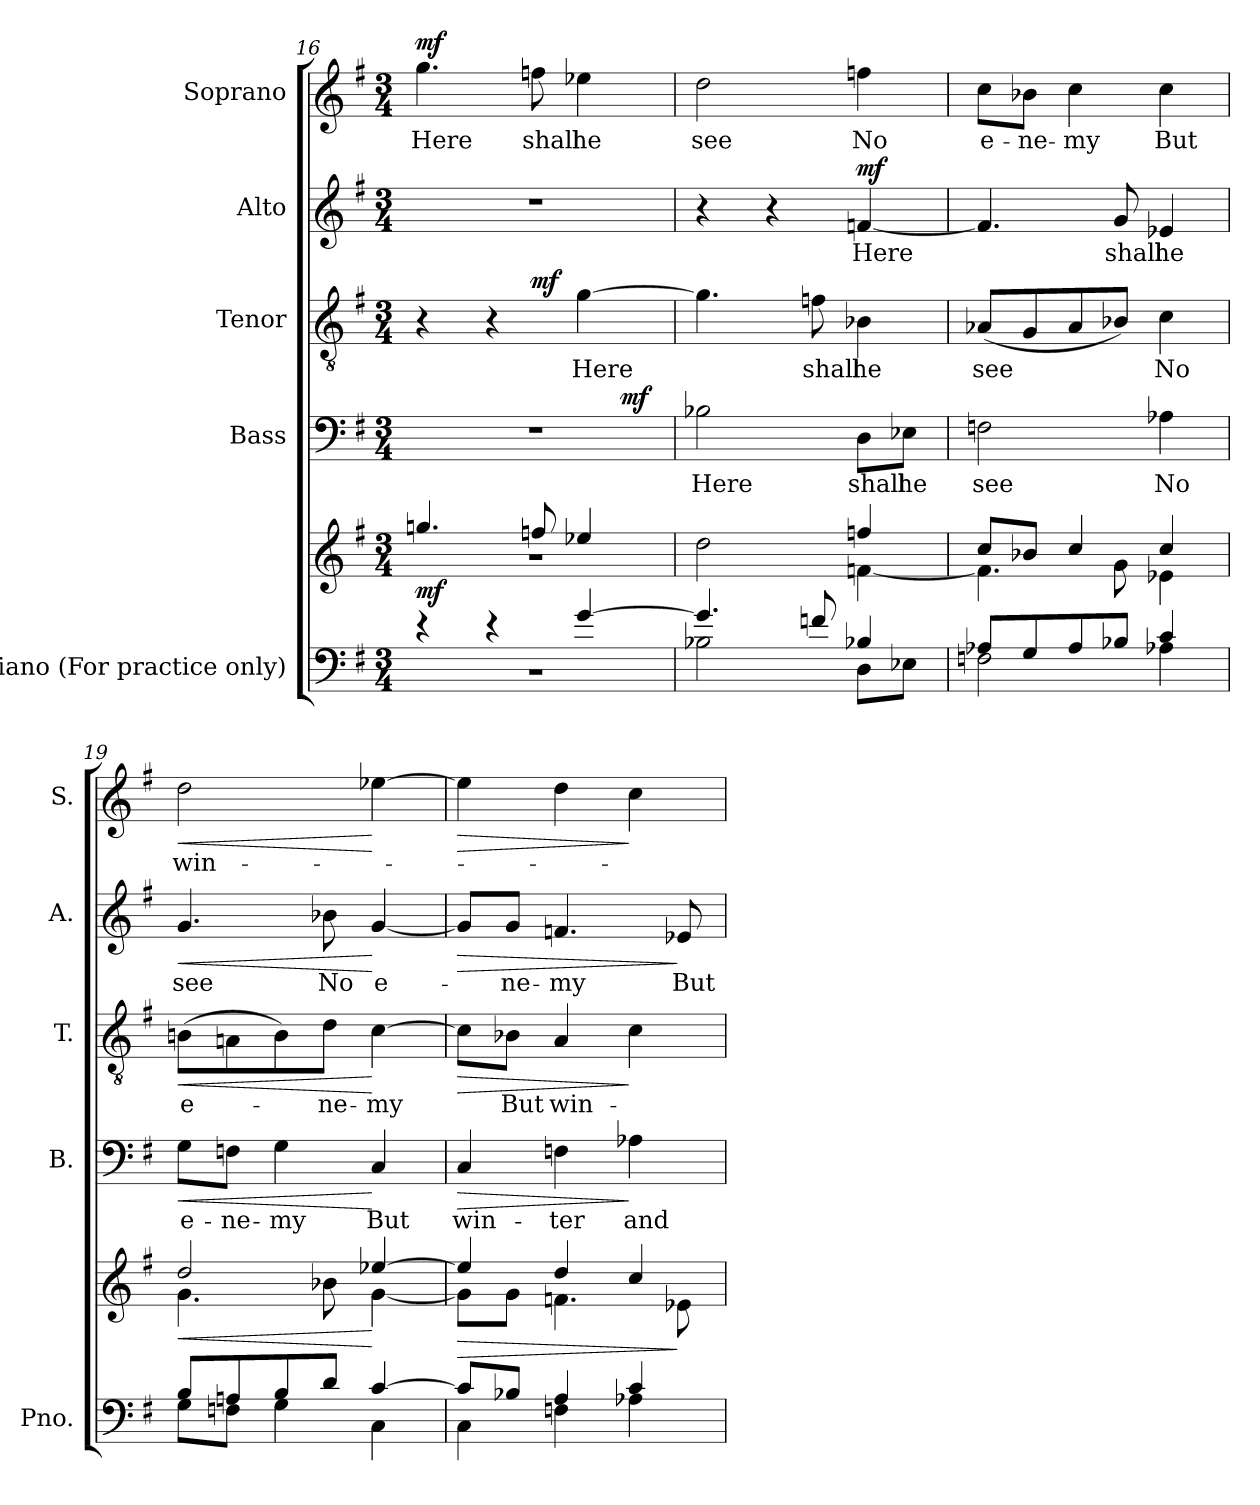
**kern	**kern	**dynam	**kern	**text	**dynam	**kern	**text	**dynam	**kern	**text	**dynam	**kern	**text	**dynam
*part5	*part5	*part5	*part4	*part4	*part4	*part3	*part3	*part3	*part2	*part2	*part2	*part1	*part1	*part1
*staff6	*staff5	*staff5/6	*staff4	*staff4	*staff4	*staff3	*staff3	*staff3	*staff2	*staff2	*staff2	*staff1	*staff1	*staff1
*I"Piano (For  practice  only)	*	*	*I"Bass	*	*	*I"Tenor	*	*	*I"Alto	*	*	*I"Soprano	*	*
*I'Pno.	*	*	*I'B.	*	*	*I'T.	*	*	*I'A.	*	*	*I'S.	*	*
*clefF4	*clefG2	*	*clefF4	*	*	*clefGv2	*	*	*clefG2	*	*	*clefG2	*	*
*	*	*	*	*	*	*ITrd7c12	*	*	*	*	*	*	*	*
*k[f#]	*k[f#]	*	*k[f#]	*	*	*k[f#]	*	*	*k[f#]	*	*	*k[f#]	*	*
*G:	*G:	*	*G:	*	*	*G:	*	*	*G:	*	*	*G:	*	*
*M3/4	*M3/4	*	*M3/4	*	*	*M3/4	*	*	*M3/4	*	*	*M3/4	*	*
=16	=16	=16	=16	=16	=16	=16	=16	=16	=16	=16	=16	=16	=16	=16
*^	*^	*	*	*	*	*	*	*	*	*	*	*	*	*
!	!LO:N:vis=1	!	!LO:N:vis=1	!	!LO:N:vis=1	!	!	!	!	!	!LO:N:vis=1	!	!	!	!	!
!	!	!	!	!	!	!	!	!	!	!	!	!	!	!	!LO:LY:b:color=#000000	!
*	*	*	*	*	*^	*	*	*^	*	*	*	*	*	*	*	*
4r	2.r	4.ggni/	2.r	mf	2.r	2ryy	.	.	4r	4.ryy	.	.	2.r	.	.	4.ggi\	Here	mf
4r	.	.	.	.	.	.	.	.	4r	.	.	.	.	.	.	.	.	.
!	!	!	!	!	!	!	!	!	!	!	!	!	!	!	!	!	!LO:LY:b:color=#000000	!
.	.	8ffni/	.	.	.	.	.	.	.	4.ryy	.	mf	.	.	.	8ffni\	shall	.
!	!	!	!	!	!	!	!	!	!	!	!LO:LY:b:color=#000000	!	!	!	!	!	!	!
!	!	!	!	!	!	!	!	!	!	!	!	!	!	!	!	!	!LO:LY:b:color=#000000	!
[>4gi/	.	4ee-Xi/	.	.	.	16...ryy	.	.	[>4Gi\	.	Here	.	.	.	.	4ee-Xi\	he	.
.	.	.	.	.	.	8ryy	.	mf	.	.	.	.	.	.	.	.	.	.
.	.	.	.	.	.	128ryy	.	.	.	.	.	.	.	.	.	.	.	.
*	*	*	*	*	*v	*v	*	*	*	*	*	*	*	*	*	*	*	*
*	*	*	*	*	*	*	*	*v	*v	*	*	*	*	*	*	*	*
=17	=17	=17	=17	=17	=17	=17	=17	=17	=17	=17	=17	=17	=17	=17	=17	=17
*	*	*	*	*	*^	*	*	*^	*	*	*	*	*	*	*	*
!	!	!	!	!	!	!	!LO:LY:b:color=#000000	!	!	!	!	!	!	!	!	!	!	!
*	*	*	*	*	*v	*v	*	*	*	*	*	*	*	*	*	*	*	*
*	*	*	*	*	*	*	*	*v	*v	*	*	*	*	*	*	*	*
*	*	*	*	*	*^	*	*	*^	*	*	*	*	*	*	*	*
!	!	!	!	!	!	!	!	!	!	!	!	!	!	!	!	!	!LO:LY:b:color=#000000	!
*	*	*	*	*	*v	*v	*	*	*	*	*	*	*	*	*	*	*	*
*	*	*	*	*	*	*	*	*v	*v	*	*	*	*	*	*	*	*
4.gi/]	2B-Xi\	2ddi\	2ryy	.	2B-Xi\	Here	.	4.Gi\]	.	.	4r	.	.	2ddi\	see	.
.	.	.	.	.	.	.	.	.	.	.	4r	.	.	.	.	.
!	!	!	!	!	!	!	!	!	!LO:LY:b:color=#000000	!	!	!	!	!	!	!
8fni/	.	.	.	.	.	.	.	8Fni\	shall	.	.	.	.	.	.	.
!	!	!	!	!	!	!LO:LY:b:color=#000000	!	!	!	!	!	!	!	!	!	!
!	!	!	!	!	!	!	!	!	!LO:LY:b:color=#000000	!	!	!	!	!	!	!
!	!	!	!	!	!	!	!	!	!	!	!	!LO:LY:b:color=#000000	!	!	!	!
!	!	!	!	!	!	!	!	!	!	!	!	!	!	!	!LO:LY:b:color=#000000	!
4B-Xi/	8Di\L	4ffni/	[<4fni\	.	8Di\L	shall	.	4BB-Xi\	he	.	[<4fni/	Here	mf	4ffni\	No	.
!	!	!	!	!	!	!LO:LY:b:color=#000000	!	!	!	!	!	!	!	!	!	!
.	8E-Xi\J	.	.	.	8E-Xi\J	he	.	.	.	.	.	.	.	.	.	.
=18	=18	=18	=18	=18	=18	=18	=18	=18	=18	=18	=18	=18	=18	=18	=18	=18
!	!	!	!	!	!	!LO:LY:b:color=#000000	!	!	!	!	!	!	!	!	!	!
!	!	!	!	!	!	!	!	!	!LO:LY:b:color=#000000	!	!	!	!	!	!	!
!	!	!	!	!	!	!	!	!	!	!	!	!	!	!	!LO:LY:b:color=#000000	!
8A-Xi/L	2Fni\	8cci/L	4.fi\]	.	2Fni\	see	.	(8AA-Xi/L	see	.	4.fi/]	.	.	8cci\L	e-	.
!	!	!	!	!	!	!	!	!	!	!	!	!	!	!	!LO:LY:b:color=#000000	!
8Gi/	.	8b-Xi/J	.	.	.	.	.	8GGi/	.	.	.	.	.	8b-Xi\J	-ne-	.
!	!	!	!	!	!	!	!	!	!	!	!	!	!	!	!LO:LY:b:color=#000000	!
8A-i/	.	4cci/	.	.	.	.	.	8AA-i/	.	.	.	.	.	4cci\	-my	.
!	!	!	!	!	!	!	!	!	!	!	!	!LO:LY:b:color=#000000	!	!	!	!
8B-Xi/J	.	.	8gi\	.	.	.	.	8BB-Xi/J)	.	.	8gi/	shall	.	.	.	.
!	!	!	!	!	!	!LO:LY:b:color=#000000	!	!	!	!	!	!	!	!	!	!
!	!	!	!	!	!	!	!	!	!LO:LY:b:color=#000000	!	!	!	!	!	!	!
!	!	!	!	!	!	!	!	!	!	!	!	!LO:LY:b:color=#000000	!	!	!	!
!	!	!	!	!	!	!	!	!	!	!	!	!	!	!	!LO:LY:b:color=#000000	!
4ci/	4A-Xi\	4cci/	4e-Xi\	.	4A-Xi\	No	.	4Ci\	No	.	4e-Xi/	he	.	4cci\	But	.
!!LO:LB:g=z
=19	=19	=19	=19	=19	=19	=19	=19	=19	=19	=19	=19	=19	=19	=19	=19	=19
!	!	!	!	!LO:HP:b	!	!	!	!	!	!	!	!	!	!	!	!
!	!	!	!	!	!	!LO:LY:b:color=#000000	!LO:HP:b	!	!	!	!	!	!	!	!	!
!	!	!	!	!	!	!	!	!	!LO:LY:b:color=#000000	!LO:HP:b	!	!	!	!	!	!
!	!	!	!	!	!	!	!	!	!	!	!	!LO:LY:b:color=#000000	!LO:HP:b	!	!	!
!	!	!	!	!	!	!	!	!	!	!	!	!	!	!	!LO:LY:b:color=#000000	!LO:HP:b
8Bi/L	8Gi\L	2ddi/	4.gi\	<	8Gi\L	e-	<	(8BBni\L	e-	<	4.gi/	see	<	2ddi\	win-	<
!	!	!	!	!	!	!LO:LY:b:color=#000000	!	!	!	!	!	!	!	!	!	!
8Ani/	8Fni\J	.	.	.	8Fni\J	-ne-	.	8AAni\	.	.	.	.	.	.	.	.
!	!	!	!	!	!	!LO:LY:b:color=#000000	!	!	!	!	!	!	!	!	!	!
8Bi/	4Gi\	.	.	.	4Gi\	-my	.	8BBi\)	.	.	.	.	.	.	.	.
!	!	!	!	!	!	!	!	!	!LO:LY:b:color=#000000	!	!	!	!	!	!	!
!	!	!	!	!	!	!	!	!	!	!	!	!LO:LY:b:color=#000000	!	!	!	!
8di/J	.	.	8b-Xi\	.	.	.	.	8Di\J	-ne-	.	8b-Xi\	No	.	.	.	.
!	!	!	!	!	!	!LO:LY:b:color=#000000	!	!	!	!	!	!	!	!	!	!
!	!	!	!	!	!	!	!	!	!LO:LY:b:color=#000000	!	!	!	!	!	!	!
!	!	!	!	!	!	!	!	!	!	!	!	!LO:LY:b:color=#000000	!	!	!	!
[>4ci/	4Ci\	[>4ee-Xi/	[<4gi\	[	4Ci/	But	[	[>4Ci\	-my	[	[<4gi/	e-	[	[>4ee-Xi\	.	[
=20	=20	=20	=20	=20	=20	=20	=20	=20	=20	=20	=20	=20	=20	=20	=20	=20
!	!	!	!	!LO:HP:b	!	!	!	!	!	!	!	!	!	!	!	!
!	!	!	!	!	!	!LO:LY:b:color=#000000	!LO:HP:b	!	!	!LO:HP:b	!	!	!LO:HP:b	!	!	!LO:HP:b
8ci/L]	4Ci\	4ee-i/]	8gi\L]	>	4Ci/	win-	>	8Ci\L]	.	>	8gi/L]	.	>	4ee-i\]	.	>
!	!	!	!	!	!	!	!	!	!LO:LY:b:color=#000000	!	!	!	!	!	!	!
!	!	!	!	!	!	!	!	!	!	!	!	!LO:LY:b:color=#000000	!	!	!	!
8B-Xi/J	.	.	8gi\J	.	.	.	.	8BB-Xi\J	But	.	8gi/J	-ne-	.	.	.	.
!	!	!	!	!	!	!LO:LY:b:color=#000000	!	!	!	!	!	!	!	!	!	!
!	!	!	!	!	!	!	!	!	!LO:LY:b:color=#000000	!	!	!	!	!	!	!
!	!	!	!	!	!	!	!	!	!	!	!	!LO:LY:b:color=#000000	!	!	!	!
4Ai/	4Fni\	4ddi/	4.fni\	.	4Fni\	-ter	.	4AAi/	win-	.	4.fni/	-my	.	4ddi\	.	.
!	!	!	!	!	!	!LO:LY:b:color=#000000	!	!	!	!	!	!	!	!	!	!
4ci/	4A-Xi\	4cci/	.	.	4A-Xi\	and	]	4Ci\	.	]	.	.	.	4cci\	.	]
!	!	!	!	!	!	!	!	!	!	!	!	!LO:LY:b:color=#000000	!	!	!	!
.	.	.	8e-Xi\	]	.	.	.	.	.	.	8e-Xi/	But	]	.	.	.
*v	*v	*	*	*	*	*	*	*	*	*	*	*	*	*	*	*
*	*v	*v	*	*	*	*	*	*	*	*	*	*	*	*	*
=	=	=	=	=	=	=	=	=	=	=	=	=	=	=
*-	*-	*-	*-	*-	*-	*-	*-	*-	*-	*-	*-	*-	*-	*-
